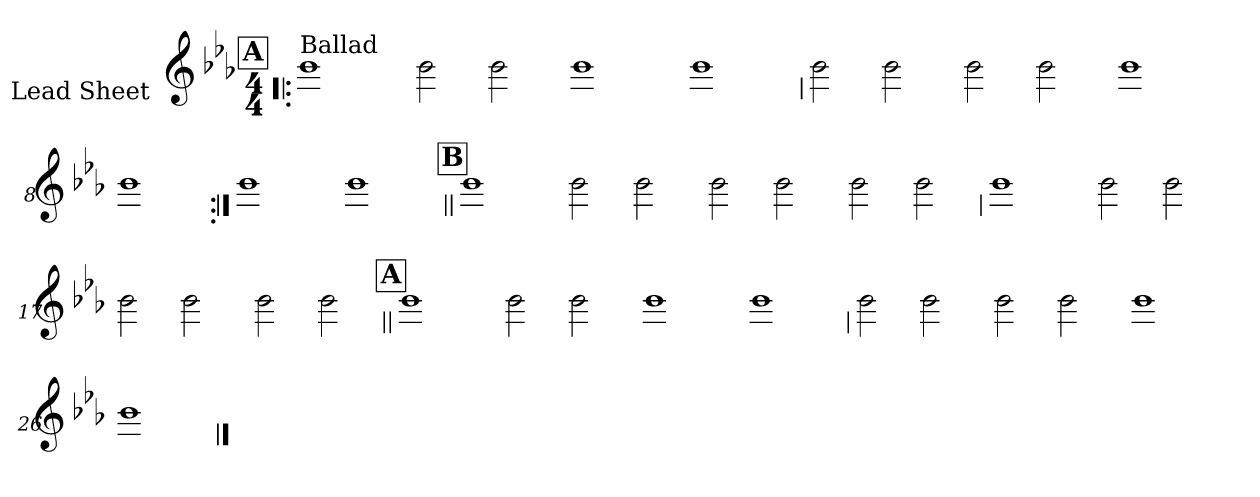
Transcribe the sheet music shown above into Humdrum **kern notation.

**kern
*part1
*staff1
*I"Lead Sheet
*stria0
*clefG2
*k[b-e-a-]
*c:
*M4/4
!!LO:REH:place=s1:a:t=A
=1!|:
!LO:TX:a:t=Ballad
1b-
=2-
2b-
2b-
=3-
1b-
=4-
1b-
!!LO:LB:g=z
=5
2b-
2b-
=6-
2b-
2b-
=7-
1b-
=8-
1b-
!!LO:LB:g=z
=9:|!
1b-
=10-
1b-
!!LO:LB:g=z
!!LO:REH:place=s1:a:t=B
=11||
1b-
=12-
2b-
2b-
=13-
2b-
2b-
=14-
2b-
2b-
!!LO:LB:g=z
=15
1b-
=16-
2b-
2b-
=17-
2b-
2b-
=18-
2b-
2b-
!!LO:LB:g=z
!!LO:REH:place=s1:a:t=A
=19||
1b-
=20-
2b-
2b-
=21-
1b-
=22-
1b-
!!LO:LB:g=z
=23
2b-
2b-
=24-
2b-
2b-
=25-
1b-
=26-
1b-
==
*-
